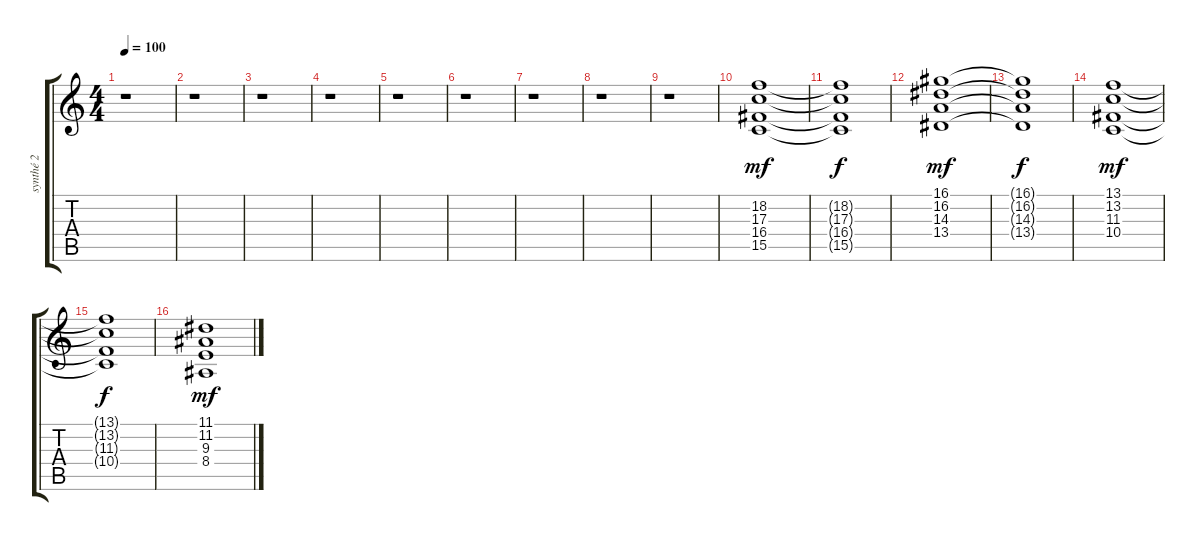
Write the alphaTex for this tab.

\track ("synthé 2" "synthé 2") {instrument pad2warm}
\staff {score tabs}
\tuning (E4 B3 G3 D3 A2 E2) {hide}
\ts (4 4)
\tempo 100
\clef g2
\ks c
r.1{dy mf} |
r.1 |
r.1 |
r.1 |
r.1 |
r.1 |
r.1 |
r.1 |
r.1 |
(18.2 17.3 16.4 15.5).1 |
(18.2{t} 17.3{t} 16.4{t} 15.5{t}).1{dy f} |
(16.1 16.2 14.3 13.4).1{dy mf} |
(16.1{t} 16.2{t} 14.3{t} 13.4{t}).1{dy f} |
(13.1 13.2 11.3 10.4).1{dy mf} |
(13.1{t} 13.2{t} 11.3{t} 10.4{t}).1{dy f} |
(11.1 11.2 9.3 8.4).1{dy mf}
